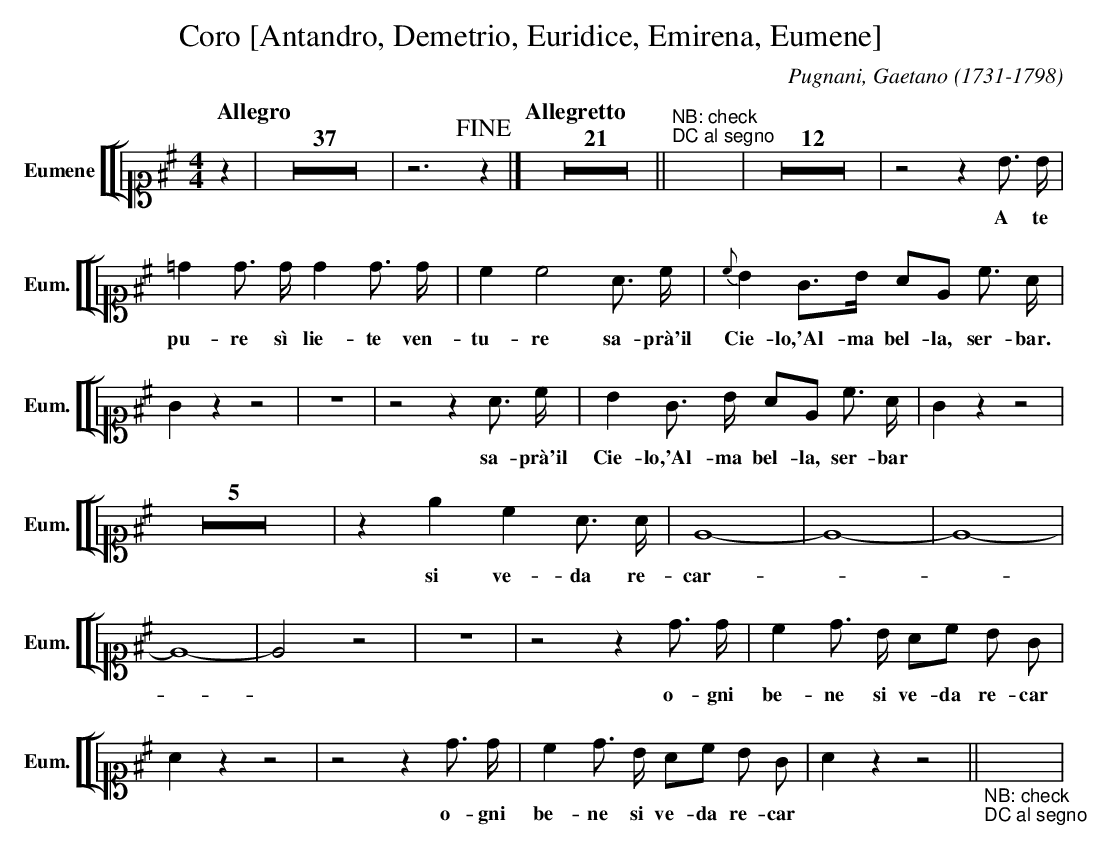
X:1
T:Coro [Antandro, Demetrio, Euridice, Emirena, Eumene]
C:Pugnani, Gaetano (1731-1798)
M:4/4
L:1/4
K:D
V: 21 clef=alto1 name="Eumene" sname="Eum."
%%staves [[ 21 ]]
[Q:"Allegro"] z | Z37 |z3!fine!z |] [Q:"Allegretto"] \
   Z21 ||  "^NB: check" "^DC al segno" X | \
   Z12 | z2z B/> B/ | =d d/> d/ d d/> d/ | c c2  A/> c/ | {c}B G/>B/ A/E/ c/> A/ | Gzz2 | Z |\
w: A te pu-re s\`i lie-te ven-tu-re sa-pr\`a'il Cie-lo,'Al-ma bel-la, ser-bar.
   z2z A/> c/ | B G/> B/ A/E/ c/> A/ | Gzz2 | Z5 |\
w: sa-pr\`a'il Cie-lo,'Al-ma bel-la, ser-bar
   z ec A/> A/ | E4- | E4- | E4- | E4- | E2z2 | Z | \
w: si ve-da re-car----~
   z2z d/> d/ | c d/> B/ A/c/ B/ G/ | A zz2 |  \
w: o-gni be-ne si ve-da re-car
   z2z d/> d/ | c d/> B/ A/c/ B/ G/ | A zz2 ||  \
w: o-gni be-ne si ve-da re-car
   "_NB: check" "_DC al segno" X | \
